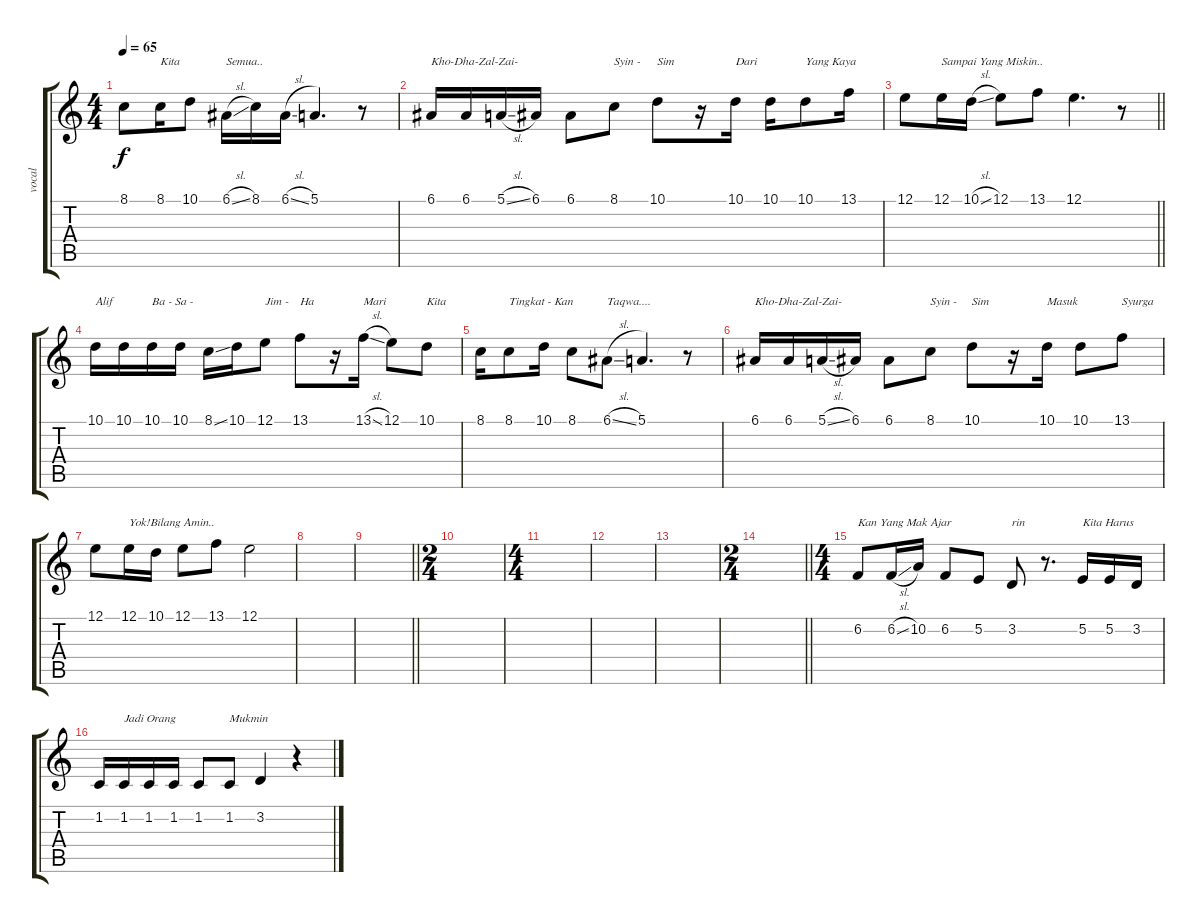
\track ("vocal" "vocal") {instrument lead1square}
\staff {score tabs}
\tuning (E4 B3 G3 D3 A2 E2) {hide}
\ts (4 4)
\tempo 65
\clef g2
\ks c
8.1.8{dy f} 8.1.16{txt "Kita"} 10.1.8 6.1{sl}.16{txt "Semua.."} 8.1.16 6.1{sl}.16 5.1.4{d} r.8 |
6.1.16{txt "Kho-Dha-Zal-Zai-"} 6.1.16 5.1{sl}.16 6.1.16 6.1.8 8.1.8{txt "Syin -"} 10.1.8{txt "Sim"} r.16 10.1.16{txt "Dari"} 10.1.16 10.1.8{txt "Yang Kaya"} 13.1.16 |
\barLineRight lightlight
12.1.8 12.1.16{txt "Sampai Yang Miskin.."} 10.1{sl}.16 12.1.8 13.1.8 12.1.4{d} r.8 |
10.1.16{txt "Alif"} 10.1.16 10.1.16{txt "Ba - Sa -"} 10.1.16 8.1{ss}.16 10.1.16 12.1.8{txt "Jim -"} 13.1.8{txt "Ha"} r.16 13.1{sl}.16{txt "Mari"} 12.1.8 10.1.8{txt "Kita"} |
8.1.16 8.1.8{txt "Tingkat - Kan"} 10.1.16 8.1.8 6.1{sl}.8{txt "Taqwa...."} 5.1.4{d} r.8 |
6.1.16{txt "Kho-Dha-Zal-Zai-"} 6.1.16 5.1{sl}.16 6.1.16 6.1.8 8.1.8{txt "Syin -"} 10.1.8{txt "Sim"} r.16 10.1.16{txt "Masuk"} 10.1.8 13.1.8{txt "Syurga"} |
12.1.8 12.1.16{txt "Yok!Bilang Amin.."} 10.1.16 12.1.8 13.1.8 12.1.2 |
|
\barLineRight lightlight
|
\ts (2 4)
|
\ts (4 4)
|
|
|
\ts (2 4)
\barLineRight lightlight
|
\ts (4 4)
6.2.8{txt "Kan Yang Mak Ajar"} 6.2{sl}.16 10.2.16 6.2.8 5.2.8 3.2.8{txt "rin"} r.8{d} 5.2.16{txt "Kita Harus"} 5.2.16 3.2.16 |
1.2.16 1.2.16{txt "Jadi Orang"} 1.2.16 1.2.16 1.2.8 1.2.8{txt "Mukmin"} 3.2.4 r.4
